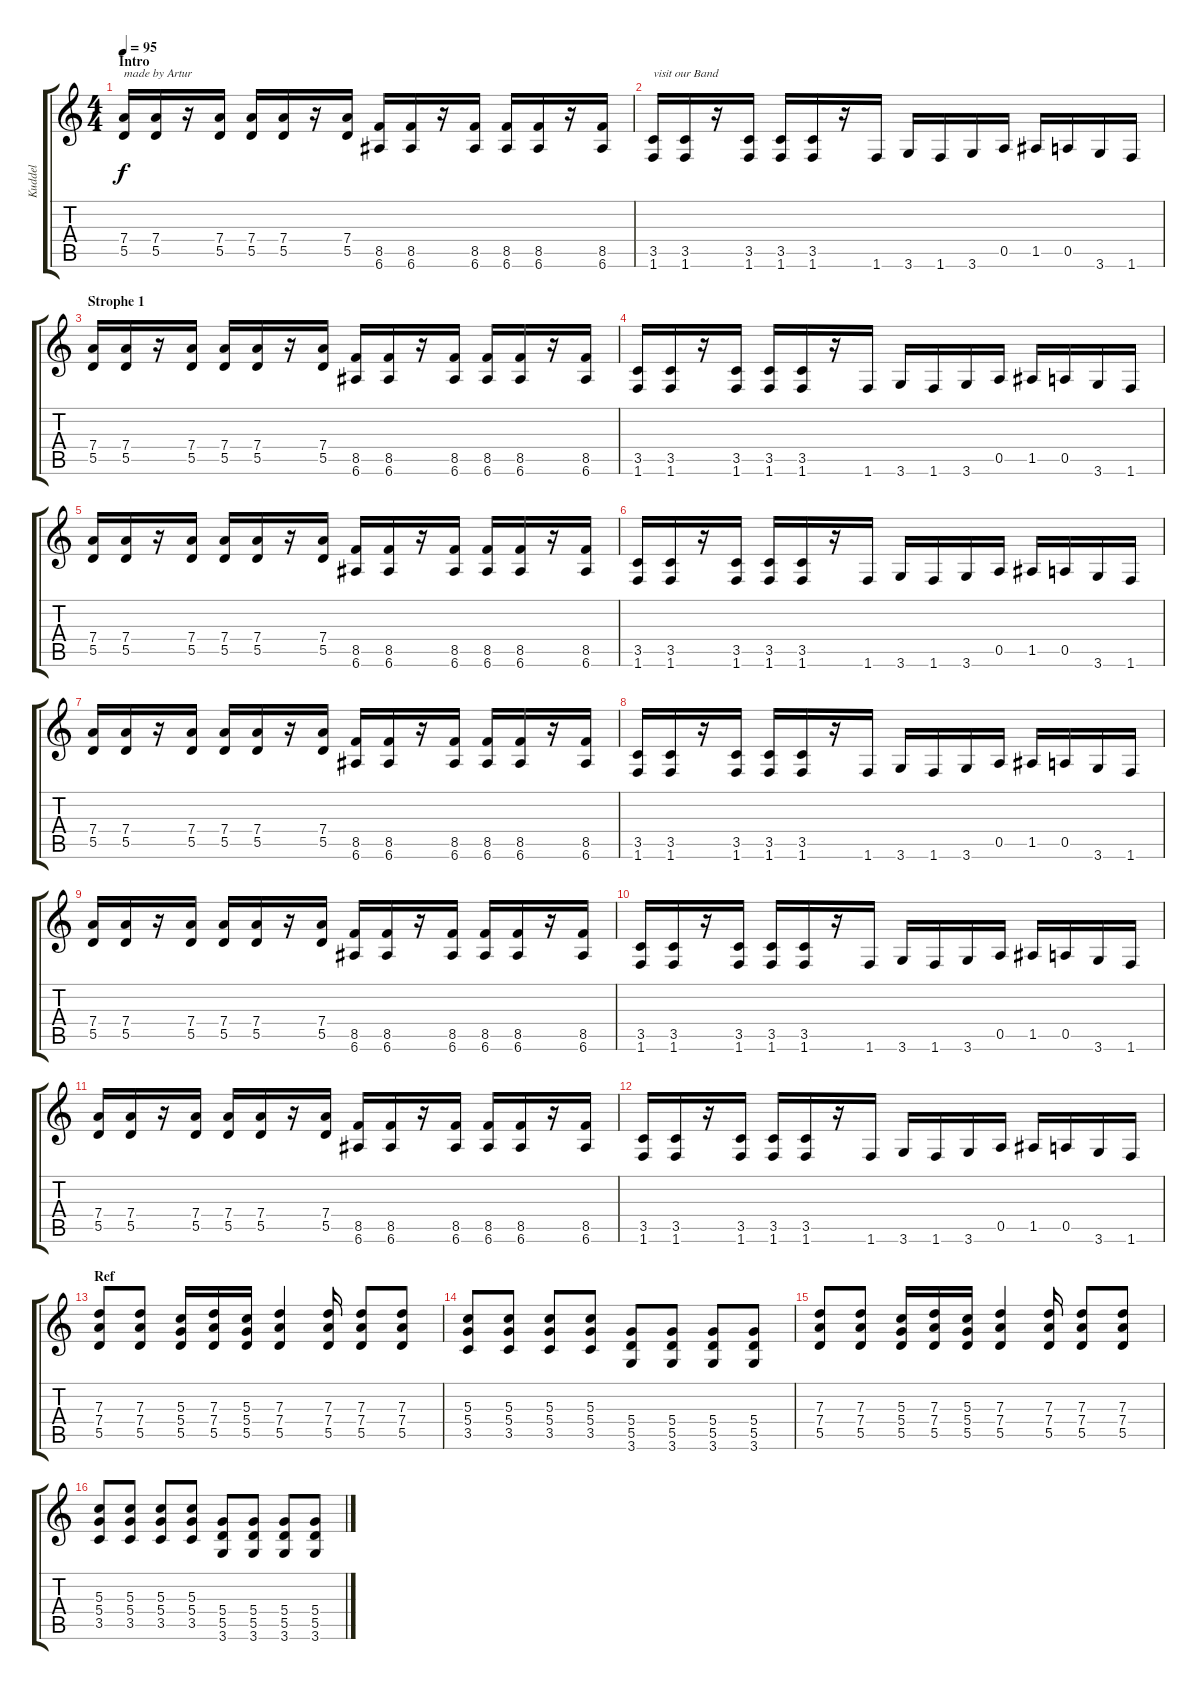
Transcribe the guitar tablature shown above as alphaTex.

\track ("Kuddel" "Kuddel") {instrument distortionguitar}
\staff {score tabs}
\tuning (E4 B3 G3 D3 A2 E2) {hide}
\ts (4 4)
\section ("" "Intro")
\tempo 95
\clef g2
\ks c
(7.4 5.5).16{txt "made by Artur" dy f instrument distortionguitar} (7.4 5.5).16 r.16 (7.4 5.5).16 (7.4 5.5).16 (7.4 5.5).16 r.16 (7.4 5.5).16 (8.5 6.6).16 (8.5 6.6).16 r.16 (8.5 6.6).16 (8.5 6.6).16 (8.5 6.6).16 r.16 (8.5 6.6).16 |
(3.5 1.6).16{txt "visit our Band"} (3.5 1.6).16 r.16 (3.5 1.6).16 (3.5 1.6).16 (3.5 1.6).16 r.16 1.6.16 3.6.16 1.6.16 3.6.16 0.5.16 1.5.16 0.5.16 3.6.16 1.6.16 |
\section ("" "Strophe 1")
(7.4 5.5).16{txt ""} (7.4 5.5).16 r.16 (7.4 5.5).16 (7.4 5.5).16 (7.4 5.5).16 r.16 (7.4 5.5).16 (8.5 6.6).16 (8.5 6.6).16 r.16 (8.5 6.6).16 (8.5 6.6).16 (8.5 6.6).16 r.16 (8.5 6.6).16 |
(3.5 1.6).16 (3.5 1.6).16 r.16 (3.5 1.6).16 (3.5 1.6).16 (3.5 1.6).16 r.16 1.6.16 3.6.16 1.6.16 3.6.16 0.5.16 1.5.16 0.5.16 3.6.16 1.6.16 |
(7.4 5.5).16 (7.4 5.5).16 r.16 (7.4 5.5).16 (7.4 5.5).16 (7.4 5.5).16 r.16 (7.4 5.5).16 (8.5 6.6).16 (8.5 6.6).16 r.16 (8.5 6.6).16 (8.5 6.6).16 (8.5 6.6).16 r.16 (8.5 6.6).16 |
(3.5 1.6).16 (3.5 1.6).16 r.16 (3.5 1.6).16 (3.5 1.6).16 (3.5 1.6).16 r.16 1.6.16 3.6.16 1.6.16 3.6.16 0.5.16 1.5.16 0.5.16 3.6.16 1.6.16 |
(7.4 5.5).16 (7.4 5.5).16 r.16 (7.4 5.5).16 (7.4 5.5).16 (7.4 5.5).16 r.16 (7.4 5.5).16 (8.5 6.6).16 (8.5 6.6).16 r.16 (8.5 6.6).16 (8.5 6.6).16 (8.5 6.6).16 r.16 (8.5 6.6).16 |
(3.5 1.6).16 (3.5 1.6).16 r.16 (3.5 1.6).16 (3.5 1.6).16 (3.5 1.6).16 r.16 1.6.16 3.6.16 1.6.16 3.6.16 0.5.16 1.5.16 0.5.16 3.6.16 1.6.16 |
(7.4 5.5).16 (7.4 5.5).16 r.16 (7.4 5.5).16 (7.4 5.5).16 (7.4 5.5).16 r.16 (7.4 5.5).16 (8.5 6.6).16 (8.5 6.6).16 r.16 (8.5 6.6).16 (8.5 6.6).16 (8.5 6.6).16 r.16 (8.5 6.6).16 |
(3.5 1.6).16 (3.5 1.6).16 r.16 (3.5 1.6).16 (3.5 1.6).16 (3.5 1.6).16 r.16 1.6.16 3.6.16 1.6.16 3.6.16 0.5.16 1.5.16 0.5.16 3.6.16 1.6.16 |
(7.4 5.5).16 (7.4 5.5).16 r.16 (7.4 5.5).16 (7.4 5.5).16 (7.4 5.5).16 r.16 (7.4 5.5).16 (8.5 6.6).16 (8.5 6.6).16 r.16 (8.5 6.6).16 (8.5 6.6).16 (8.5 6.6).16 r.16 (8.5 6.6).16 |
(3.5 1.6).16 (3.5 1.6).16 r.16 (3.5 1.6).16 (3.5 1.6).16 (3.5 1.6).16 r.16 1.6.16 3.6.16 1.6.16 3.6.16 0.5.16 1.5.16 0.5.16 3.6.16 1.6.16 |
\section ("" "Ref")
(7.3 7.4 5.5).8 (7.3 7.4 5.5).8 (5.3 5.4 5.5).16 (7.3 7.4 5.5).16 (5.3 5.4 5.5).16 (7.3 7.4 5.5).4 (7.3 7.4 5.5).16 (7.3 7.4 5.5).8 (7.3 7.4 5.5).8 |
(5.3 5.4 3.5).8 (5.3 5.4 3.5).8 (5.3 5.4 3.5).8 (5.3 5.4 3.5).8 (5.4 5.5 3.6).8 (5.4 5.5 3.6).8 (5.4 5.5 3.6).8 (5.4 5.5 3.6).8 |
(7.3 7.4 5.5).8 (7.3 7.4 5.5).8 (5.3 5.4 5.5).16 (7.3 7.4 5.5).16 (5.3 5.4 5.5).16 (7.3 7.4 5.5).4 (7.3 7.4 5.5).16 (7.3 7.4 5.5).8 (7.3 7.4 5.5).8 |
(5.3 5.4 3.5).8 (5.3 5.4 3.5).8 (5.3 5.4 3.5).8 (5.3 5.4 3.5).8 (5.4 5.5 3.6).8 (5.4 5.5 3.6).8 (5.4 5.5 3.6).8 (5.4 5.5 3.6).8
